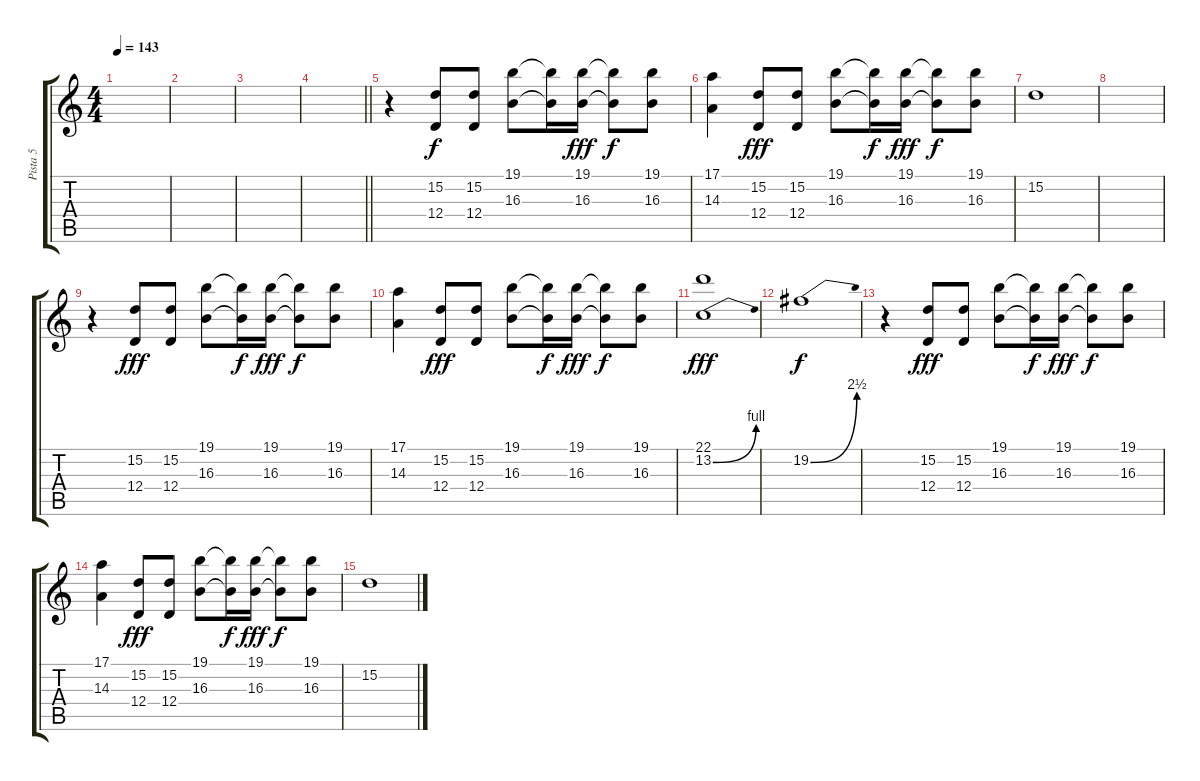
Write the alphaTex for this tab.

\track ("Pista 5" "Pista 5") {instrument viola}
\staff {score tabs}
\tuning (E4 B3 G3 D3 A2 E2) {hide}
\ts (4 4)
\tempo 143
\clef g2
\ks c
|
|
|
\barLineRight lightlight
|
r.4{instrument altosax} (15.2 12.4).8 (15.2 12.4).8 (19.1 16.3).8 (19.1{t} 16.3{t}).16{dy f} (19.1 16.3).16{dy fff} (19.1{t} 16.3{t}).8{dy f} (19.1 16.3).8 |
(17.1 14.3).4 (15.2 12.4).8{dy fff} (15.2 12.4).8 (19.1 16.3).8 (19.1{t} 16.3{t}).16{dy f} (19.1 16.3).16{dy fff} (19.1{t} 16.3{t}).8{dy f} (19.1 16.3).8 |
15.2.1 |
|
r.4{instrument altosax} (15.2 12.4).8{dy fff} (15.2 12.4).8 (19.1 16.3).8 (19.1{t} 16.3{t}).16{dy f} (19.1 16.3).16{dy fff} (19.1{t} 16.3{t}).8{dy f} (19.1 16.3).8 |
(17.1 14.3).4 (15.2 12.4).8{dy fff} (15.2 12.4).8 (19.1 16.3).8 (19.1{t} 16.3{t}).16{dy f} (19.1 16.3).16{dy fff} (19.1{t} 16.3{t}).8{dy f} (19.1 16.3).8 |
(22.1 13.2{be (bend 0 0 60 4)}).1{dy fff} |
19.2{be (bend 0 0 60 10)}.1{dy f} |
r.4{instrument altosax} (15.2 12.4).8{dy fff} (15.2 12.4).8 (19.1 16.3).8 (19.1{t} 16.3{t}).16{dy f} (19.1 16.3).16{dy fff} (19.1{t} 16.3{t}).8{dy f} (19.1 16.3).8 |
(17.1 14.3).4 (15.2 12.4).8{dy fff} (15.2 12.4).8 (19.1 16.3).8 (19.1{t} 16.3{t}).16{dy f} (19.1 16.3).16{dy fff} (19.1{t} 16.3{t}).8{dy f} (19.1 16.3).8 |
15.2.1
